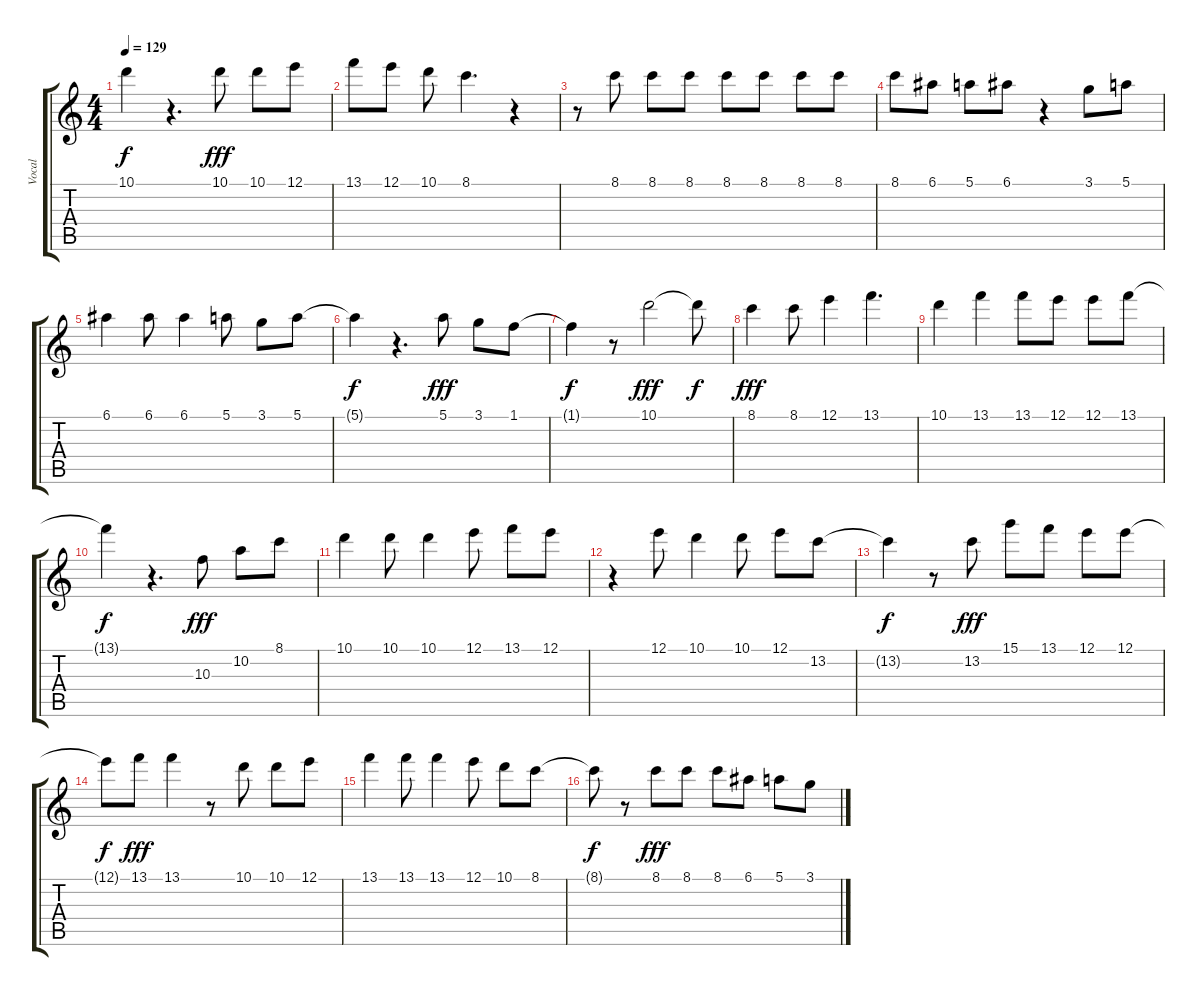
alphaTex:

\track ("Vocal" "Vocal") {instrument electricguitarmuted}
\staff {score tabs}
\tuning (E4 B3 G3 D3 A2 E2) {hide}
\ts (4 4)
\tempo 129
\clef g2
\ks c
10.1{t}.4{dy f} r.4{d} 10.1.8{dy fff} 10.1.8 12.1.8 |
13.1.8 12.1.8 10.1.8 8.1.4{d} r.4 |
r.8 8.1.8 8.1.8 8.1.8 8.1.8 8.1.8 8.1.8 8.1.8 |
8.1.8 6.1.8 5.1.8 6.1.8 r.4 3.1.8 5.1.8 |
6.1.4 6.1.8 6.1.4 5.1.8 3.1.8 5.1.8 |
5.1{t}.4{dy f} r.4{d} 5.1.8{dy fff} 3.1.8 1.1.8 |
1.1{t}.4{dy f} r.8 10.1.2{dy fff} 10.1{t}.8{dy f} |
8.1.4{dy fff} 8.1.8 12.1.4 13.1.4{d} |
10.1.4 13.1.4 13.1.8 12.1.8 12.1.8 13.1.8 |
13.1{t}.4{dy f} r.4{d} 10.3.8{dy fff} 10.2.8 8.1.8 |
10.1.4 10.1.8 10.1.4 12.1.8 13.1.8 12.1.8 |
r.4 12.1.8 10.1.4 10.1.8 12.1.8 13.2.8 |
13.2{t}.4{dy f} r.8 13.2.8{dy fff} 15.1.8 13.1.8 12.1.8 12.1.8 |
12.1{t}.8{dy f} 13.1.8{dy fff} 13.1.4 r.8 10.1.8 10.1.8 12.1.8 |
13.1.4 13.1.8 13.1.4 12.1.8 10.1.8 8.1.8 |
8.1{t}.8{dy f} r.8 8.1.8{dy fff} 8.1.8 8.1.8 6.1.8 5.1.8 3.1.8
